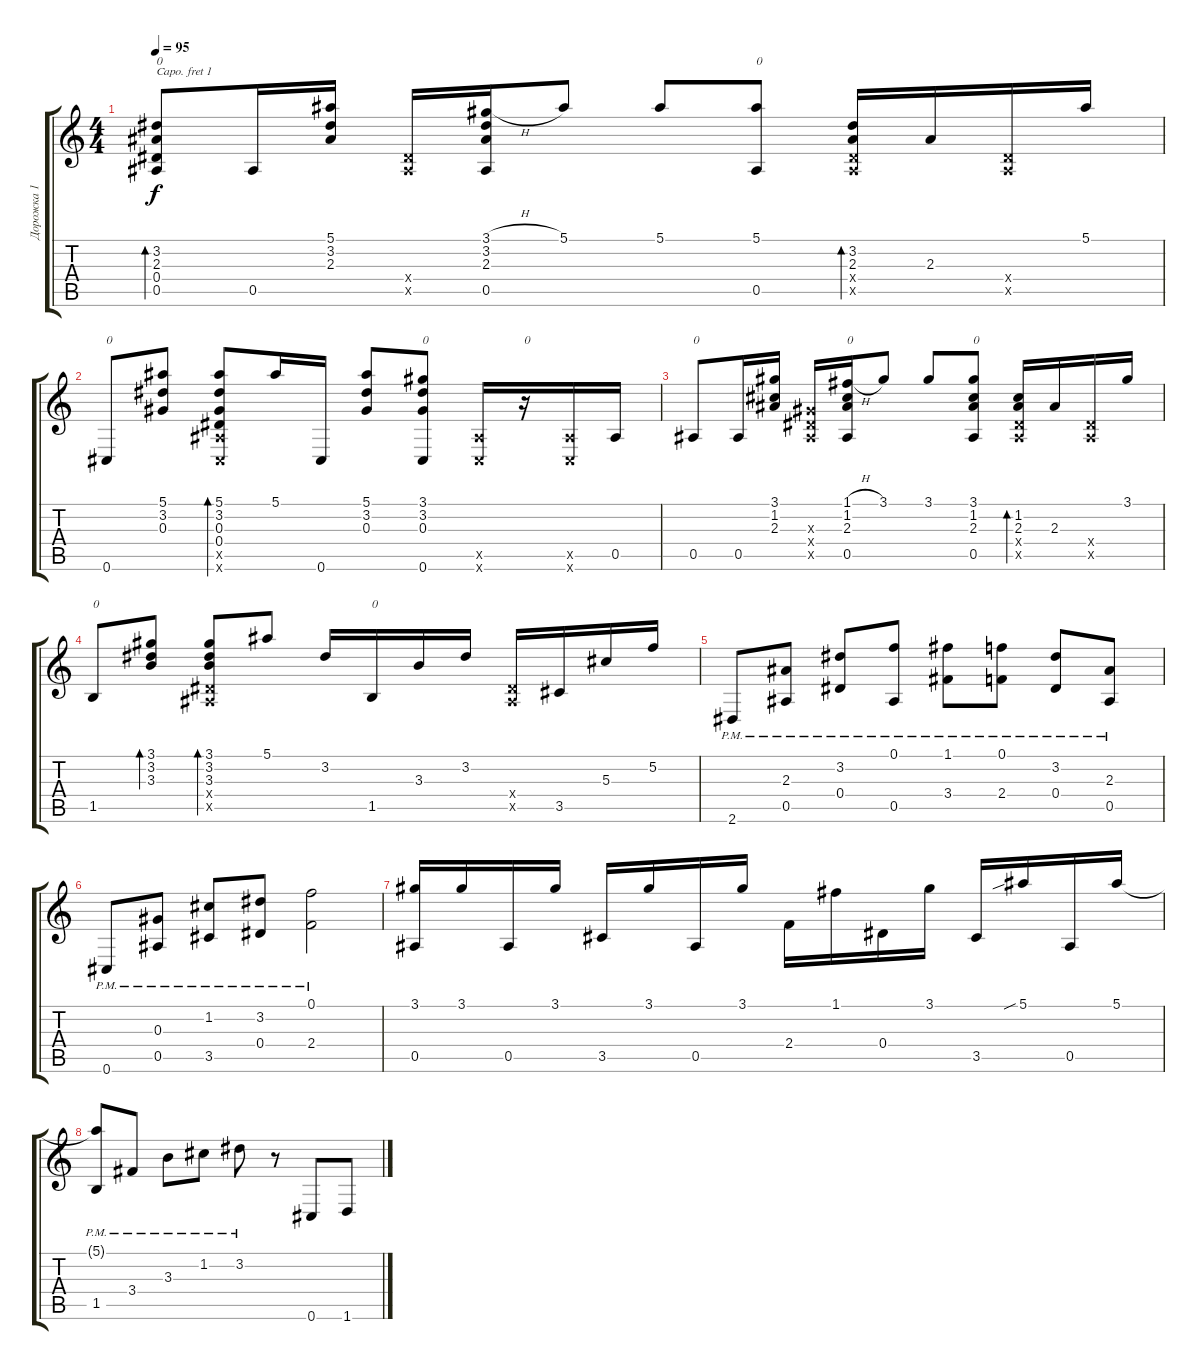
\track ("Дорожка 1" "Дорожка 1") {instrument acousticguitarsteel}
\staff {score tabs}
\capo 1
\tuning (E4 B3 G3 D3 A2 C2) {hide}
\ts (4 4)
\tempo 95
\clef g2
\ks c
(3.2 2.3 0.4 0.5).8{bd 60 txt "0" dy f} 0.5.16 (5.1 3.2 2.3).16 (0.4{x} 0.5{x}).16 (3.1{h} 3.2 2.3 0.5).16 5.1.8 5.1.8 (5.1 0.5).8{txt "0"} (3.2 2.3 0.4{x} 0.5{x}).16{bd 60} 2.3.16 (0.4{x} 0.5{x}).16 5.1.16 |
0.6.8{txt "0"} (5.1 3.2 0.3).8 (5.1 3.2 0.3 0.4 0.5{x} 0.6{x}).8{bd 60} 5.1.16 0.6.16 (5.1 3.2 0.3).8 (3.1 3.2 0.3 0.6).8{txt "0"} (0.5{x} 0.6{x}).16 r.16{txt "0"} (0.5{x} 0.6{x}).16 0.5.16 |
0.5.8{txt "0"} 0.5.16 (3.1 1.2 2.3).16 (0.3{x} 0.4{x} 0.5{x}).16 (1.1{h} 1.2 2.3 0.5).16{txt "0"} 3.1.8 3.1.8 (3.1 1.2 2.3 0.5).8{txt "0"} (1.2 2.3 0.4{x} 0.5{x}).16{bd 60} 2.3.16 (0.4{x} 0.5{x}).16 3.1.16 |
1.5.8{txt "0"} (3.1 3.2 3.3).8{bd 60} (3.1 3.2 3.3 0.4{x} 0.5{x}).8{bd 60} 5.1.8 3.2.16 1.5.16{txt "0"} 3.3.16 3.2.16 (0.4{x} 0.5{x}).16 3.5.16 5.3.16 5.2.16 |
2.6{pm}.8 (2.3 0.5{pm}).8 (3.2 0.4{pm}).8 (0.1 0.5{pm}).8 (1.1 3.4{pm}).8 (0.1 2.4{pm}).8 (3.2 0.4{pm}).8 (2.3 0.5{pm}).8 |
0.6{pm}.8 (0.3 0.5{pm}).8 (1.2 3.5{pm}).8 (3.2 0.4{pm}).8 (0.1 2.4{pm}).2 |
(3.1 0.5).16 3.1.16 0.5.16 3.1.16 3.5.16 3.1.16 0.5.16 3.1.16 2.4.16 1.1.16 0.4.16 3.1.16 3.5.16 5.1{sib}.16 0.5.16 5.1.16 |
(5.1{t} 1.5{pm}).8 3.4{pm}.8 3.3{pm}.8 1.2{pm}.8 3.2{pm}.8 r.8 0.6.8 1.6.8
